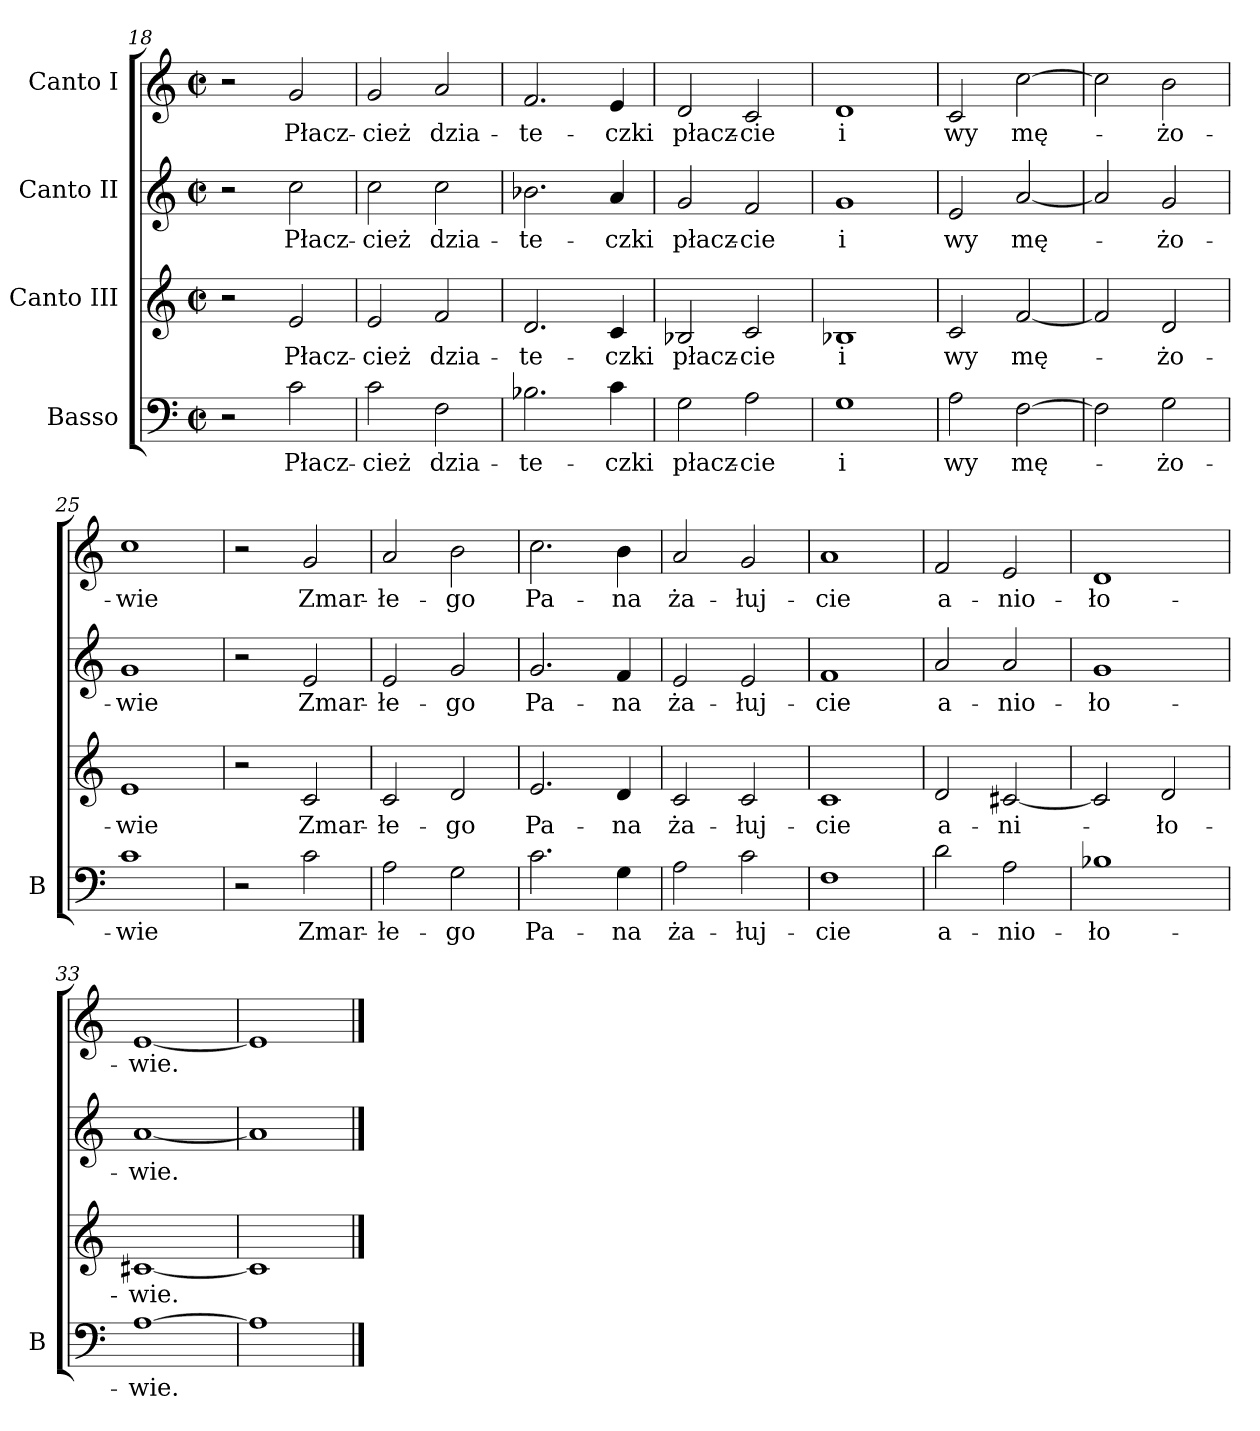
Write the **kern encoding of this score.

**kern	**text	**kern	**text	**kern	**text	**kern	**text
*part4	*part4	*part3	*part3	*part2	*part2	*part1	*part1
*staff4	*staff4	*staff3	*staff3	*staff2	*staff2	*staff1	*staff1
*I"Basso	*	*I"Canto III	*	*I"Canto II	*	*I"Canto I	*
*I'B	*	*	*	*	*	*	*
*clefF4	*	*clefG2	*	*clefG2	*	*clefG2	*
*k[]	*	*k[]	*	*k[]	*	*k[]	*
*M2/2	*	*M2/2	*	*M2/2	*	*M2/2	*
*met(c|)	*	*met(c|)	*	*met(c|)	*	*met(c|)	*
=18	=18	=18	=18	=18	=18	=18	=18
2r	.	2r	.	2r	.	2r	.
2c\	Płacz-	2e/	Płacz-	2cc\	Płacz-	2g/	Płacz-
=19	=19	=19	=19	=19	=19	=19	=19
2c\	-cież	2e/	-cież	2cc\	-cież	2g/	-cież
2F\	dzia-	2f/	dzia-	2cc\	dzia-	2a/	dzia-
=20	=20	=20	=20	=20	=20	=20	=20
2.B-X\	-te-	2.d/	-te-	2.b-X\	-te-	2.f/	-te-
4c\	-czki	4c/	-czki	4a/	-czki	4e/	-czki
=21	=21	=21	=21	=21	=21	=21	=21
2G\	płacz-	2B-X/	płacz-	2g/	płacz-	2d/	płacz-
2A\	-cie	2c/	-cie	2f/	-cie	2c/	-cie
=22	=22	=22	=22	=22	=22	=22	=22
1G	i	1B-X	i	1g	i	1d	i
=23	=23	=23	=23	=23	=23	=23	=23
2A\	wy	2c/	wy	2e/	wy	2c/	wy
[2F\	mę-	[2f/	mę-	[2a/	mę-	[2cc\	mę-
=24	=24	=24	=24	=24	=24	=24	=24
2F\]	.	2f/]	.	2a/]	.	2cc\]	.
2G\	-żo-	2d/	-żo-	2g/	-żo-	2b\	-żo-
=25	=25	=25	=25	=25	=25	=25	=25
1c	-wie	1e	-wie	1g	-wie	1cc	-wie
=26	=26	=26	=26	=26	=26	=26	=26
2r	.	2r	.	2r	.	2r	.
2c\	Zmar-	2c/	Zmar-	2e/	Zmar-	2g/	Zmar-
=27	=27	=27	=27	=27	=27	=27	=27
2A\	-łe-	2c/	-łe-	2e/	-łe-	2a/	-łe-
2G\	-go	2d/	-go	2g/	-go	2b\	-go
=28	=28	=28	=28	=28	=28	=28	=28
2.c\	Pa-	2.e/	Pa-	2.g/	Pa-	2.cc\	Pa-
4G\	-na	4d/	-na	4f/	-na	4b\	-na
=29	=29	=29	=29	=29	=29	=29	=29
2A\	ża-	2c/	ża-	2e/	ża-	2a/	ża-
2c\	-łuj-	2c/	-łuj-	2e/	-łuj-	2g/	-łuj-
=30	=30	=30	=30	=30	=30	=30	=30
1F	-cie	1c	-cie	1f	-cie	1a	-cie
=31	=31	=31	=31	=31	=31	=31	=31
2d\	a-	2d/	a-	2a/	a-	2f/	a-
2A\	-nio-	[2c#X/	-ni-	2a/	-nio-	2e/	-nio-
=32	=32	=32	=32	=32	=32	=32	=32
1B-X	-ło-	2c#/]	.	1g	-ło-	1d	-ło-
.	.	2d/	-ło-	.	.	.	.
=33	=33	=33	=33	=33	=33	=33	=33
[1A	-wie.	[1c#X	-wie.	[1a	-wie.	[1e	-wie.
=34	=34	=34	=34	=34	=34	=34	=34
1A]	.	1c#]	.	1a]	.	1e]	.
==	==	==	==	==	==	==	==
*-	*-	*-	*-	*-	*-	*-	*-
